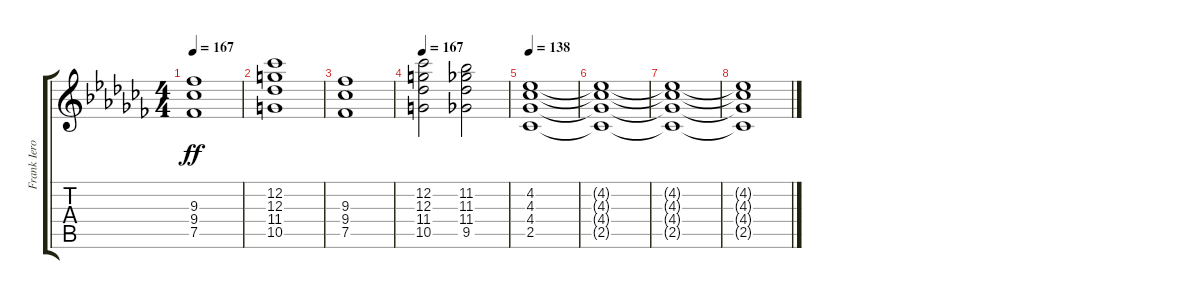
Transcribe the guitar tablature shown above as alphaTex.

\track ("Frank Iero" "Frank Iero") {instrument distortionguitar}
\staff {score tabs}
\tuning (E4 B3 G3 D3 A2 E2) {hide}
\ts (4 4)
\tempo 167
\clef g2
\ks abminor
(9.3 9.4 7.5).1{dy ff} |
(12.2 12.3 11.4 10.5).1 |
(9.3 9.4 7.5).1 |
\tempo 167
(12.2 12.3 11.4 10.5).2 (11.2 11.3 11.4 9.5).2 |
\tempo 138
(4.2 4.3 4.4 2.5).1 |
(4.2{t} 4.3{t} 4.4{t} 2.5{t}).1 |
(4.2{t} 4.3{t} 4.4{t} 2.5{t}).1 |
(4.2{t} 4.3{t} 4.4{t} 2.5{t}).1
